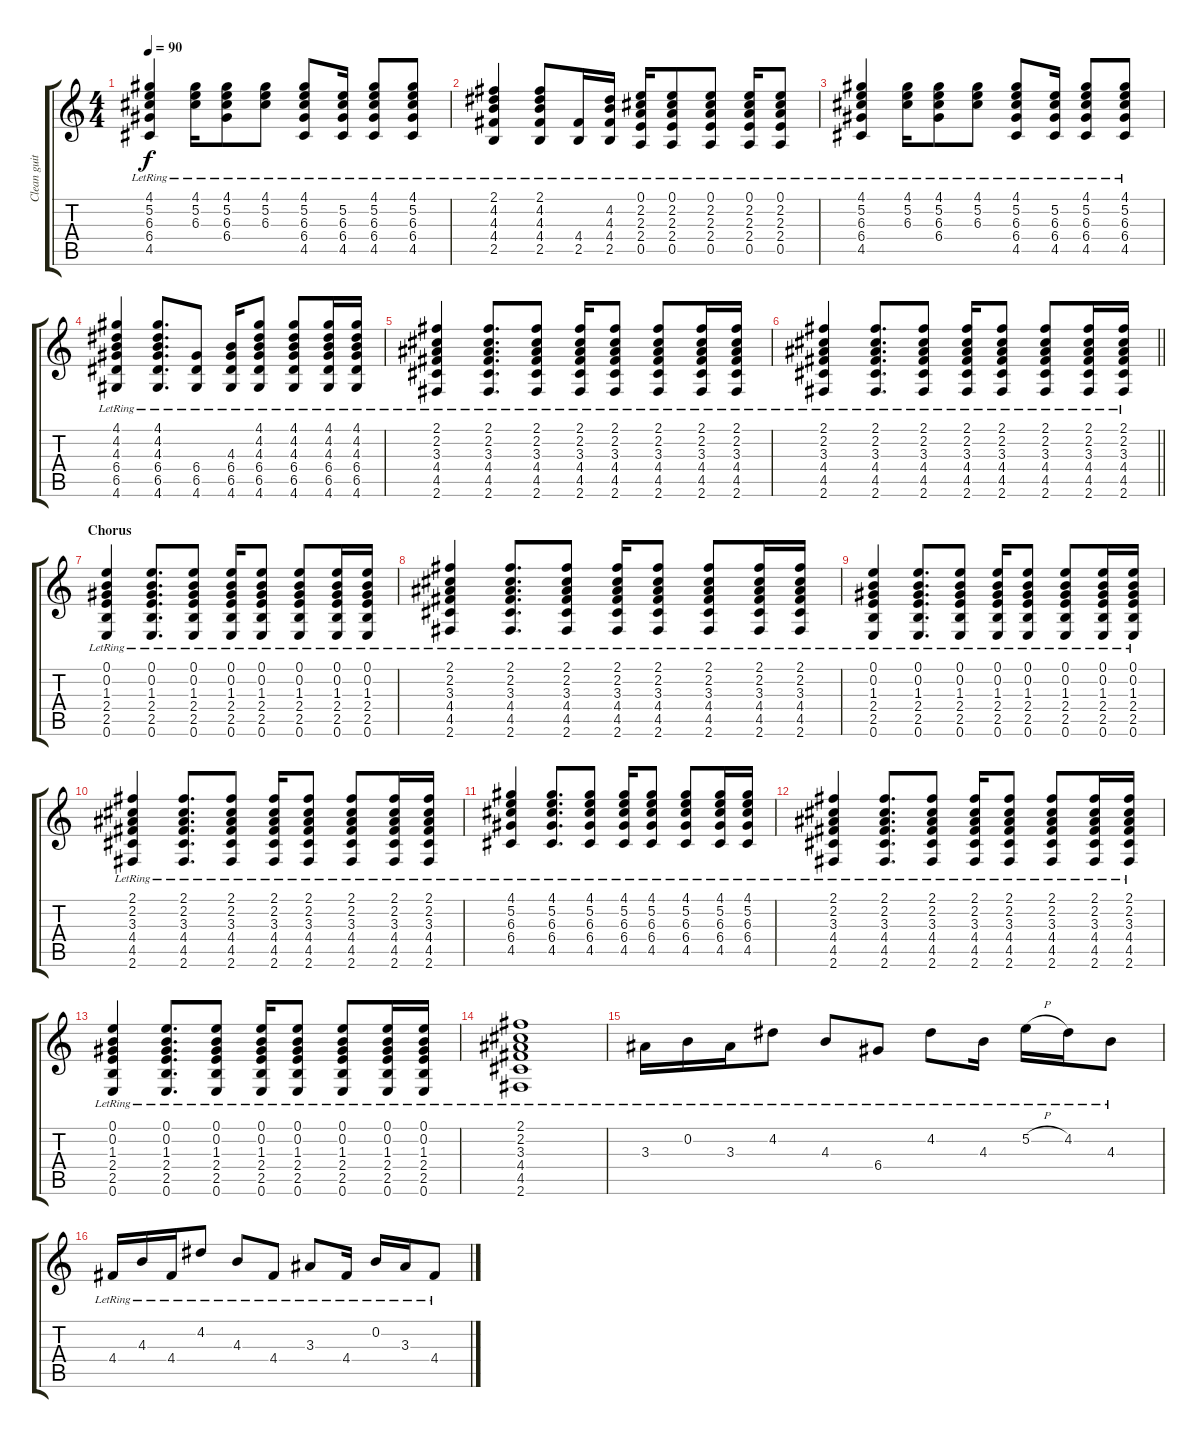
\track ("Clean guitar 1" "Clean guit") {instrument acousticguitarsteel}
\staff {score tabs}
\tuning (E4 B3 G3 D3 A2 E2) {hide}
\ts (4 4)
\tempo 90
\clef g2
\ks c
(4.1{lr} 5.2{lr} 6.3{lr} 6.4{lr} 4.5{lr}).4{dy f} (4.1{lr} 5.2{lr} 6.3{lr}).16 (4.1{lr} 5.2{lr} 6.3{lr} 6.4{lr}).8 (4.1{lr} 5.2{lr} 6.3{lr}).8 (4.1{lr} 5.2{lr} 6.3{lr} 6.4{lr} 4.5{lr}).8 (5.2{lr} 6.3{lr} 6.4{lr} 4.5{lr}).16 (4.1{lr} 5.2{lr} 6.3{lr} 6.4{lr} 4.5{lr}).8 (4.1{lr} 5.2{lr} 6.3{lr} 6.4{lr} 4.5{lr}).8 |
(2.1{lr} 4.2{lr} 4.3{lr} 4.4{lr} 2.5{lr}).4 (2.1{lr} 4.2{lr} 4.3{lr} 4.4{lr} 2.5{lr}).8 (4.4{lr} 2.5{lr}).16 (4.2{lr} 4.3{lr} 4.4{lr} 2.5{lr}).16 (0.1{lr} 2.2{lr} 2.3{lr} 2.4{lr} 0.5{lr}).16 (0.1{lr} 2.2{lr} 2.3{lr} 2.4{lr} 0.5{lr}).8 (0.1{lr} 2.2{lr} 2.3{lr} 2.4{lr} 0.5{lr}).8 (0.1{lr} 2.2{lr} 2.3{lr} 2.4{lr} 0.5{lr}).16 (0.1{lr} 2.2{lr} 2.3{lr} 2.4{lr} 0.5{lr}).8 |
(4.1{lr} 5.2{lr} 6.3{lr} 6.4{lr} 4.5{lr}).4 (4.1{lr} 5.2{lr} 6.3{lr}).16 (4.1{lr} 5.2{lr} 6.3{lr} 6.4{lr}).8 (4.1{lr} 5.2{lr} 6.3{lr}).8 (4.1{lr} 5.2{lr} 6.3{lr} 6.4{lr} 4.5{lr}).8 (5.2{lr} 6.3{lr} 6.4{lr} 4.5{lr}).16 (4.1{lr} 5.2{lr} 6.3{lr} 6.4{lr} 4.5{lr}).8 (4.1{lr} 5.2{lr} 6.3{lr} 6.4{lr} 4.5{lr}).8 |
(4.1{lr} 4.2{lr} 4.3{lr} 6.4{lr} 6.5{lr} 4.6{lr}).4 (4.1{lr} 4.2{lr} 4.3{lr} 6.4{lr} 6.5{lr} 4.6{lr}).8{d} (6.4{lr} 6.5{lr} 4.6{lr}).8 (4.3{lr} 6.4{lr} 6.5{lr} 4.6{lr}).16 (4.1{lr} 4.2{lr} 4.3{lr} 6.4{lr} 6.5{lr} 4.6{lr}).8 (4.1{lr} 4.2{lr} 4.3{lr} 6.4{lr} 6.5{lr} 4.6{lr}).8 (4.1{lr} 4.2{lr} 4.3{lr} 6.4{lr} 6.5{lr} 4.6{lr}).16 (4.1{lr} 4.2{lr} 4.3{lr} 6.4{lr} 6.5{lr} 4.6{lr}).16 |
(2.1{lr} 2.2{lr} 3.3{lr} 4.4{lr} 4.5{lr} 2.6{lr}).4 (2.1{lr} 2.2{lr} 3.3{lr} 4.4{lr} 4.5{lr} 2.6{lr}).8{d} (2.1{lr} 2.2{lr} 3.3{lr} 4.4{lr} 4.5{lr} 2.6{lr}).8 (2.1{lr} 2.2{lr} 3.3{lr} 4.4{lr} 4.5{lr} 2.6{lr}).16 (2.1{lr} 2.2{lr} 3.3{lr} 4.4{lr} 4.5{lr} 2.6{lr}).8 (2.1{lr} 2.2{lr} 3.3{lr} 4.4{lr} 4.5{lr} 2.6{lr}).8 (2.1{lr} 2.2{lr} 3.3{lr} 4.4{lr} 4.5{lr} 2.6{lr}).16 (2.1{lr} 2.2{lr} 3.3{lr} 4.4{lr} 4.5{lr} 2.6{lr}).16 |
\barLineRight lightlight
(2.1{lr} 2.2{lr} 3.3{lr} 4.4{lr} 4.5{lr} 2.6{lr}).4 (2.1{lr} 2.2{lr} 3.3{lr} 4.4{lr} 4.5{lr} 2.6{lr}).8{d} (2.1{lr} 2.2{lr} 3.3{lr} 4.4{lr} 4.5{lr} 2.6{lr}).8 (2.1{lr} 2.2{lr} 3.3{lr} 4.4{lr} 4.5{lr} 2.6{lr}).16 (2.1{lr} 2.2{lr} 3.3{lr} 4.4{lr} 4.5{lr} 2.6{lr}).8 (2.1{lr} 2.2{lr} 3.3{lr} 4.4{lr} 4.5{lr} 2.6{lr}).8 (2.1{lr} 2.2{lr} 3.3{lr} 4.4{lr} 4.5{lr} 2.6{lr}).16 (2.1{lr} 2.2{lr} 3.3{lr} 4.4{lr} 4.5{lr} 2.6{lr}).16 |
\section ("" "Chorus")
(0.1{lr} 0.2{lr} 1.3{lr} 2.4{lr} 2.5{lr} 0.6{lr}).4 (0.1{lr} 0.2{lr} 1.3{lr} 2.4{lr} 2.5{lr} 0.6{lr}).8{d} (0.1{lr} 0.2{lr} 1.3{lr} 2.4{lr} 2.5{lr} 0.6{lr}).8 (0.1{lr} 0.2{lr} 1.3{lr} 2.4{lr} 2.5{lr} 0.6{lr}).16 (0.1{lr} 0.2{lr} 1.3{lr} 2.4{lr} 2.5{lr} 0.6{lr}).8 (0.1{lr} 0.2{lr} 1.3{lr} 2.4{lr} 2.5{lr} 0.6{lr}).8 (0.1{lr} 0.2{lr} 1.3{lr} 2.4{lr} 2.5{lr} 0.6{lr}).16 (0.1{lr} 0.2{lr} 1.3{lr} 2.4{lr} 2.5{lr} 0.6{lr}).16 |
(2.1{lr} 2.2{lr} 3.3{lr} 4.4{lr} 4.5{lr} 2.6{lr}).4 (2.1{lr} 2.2{lr} 3.3{lr} 4.4{lr} 4.5{lr} 2.6{lr}).8{d} (2.1{lr} 2.2{lr} 3.3{lr} 4.4{lr} 4.5{lr} 2.6{lr}).8 (2.1{lr} 2.2{lr} 3.3{lr} 4.4{lr} 4.5{lr} 2.6{lr}).16 (2.1{lr} 2.2{lr} 3.3{lr} 4.4{lr} 4.5{lr} 2.6{lr}).8 (2.1{lr} 2.2{lr} 3.3{lr} 4.4{lr} 4.5{lr} 2.6{lr}).8 (2.1{lr} 2.2{lr} 3.3{lr} 4.4{lr} 4.5{lr} 2.6{lr}).16 (2.1{lr} 2.2{lr} 3.3{lr} 4.4{lr} 4.5{lr} 2.6{lr}).16 |
(0.1{lr} 0.2{lr} 1.3{lr} 2.4{lr} 2.5{lr} 0.6{lr}).4 (0.1{lr} 0.2{lr} 1.3{lr} 2.4{lr} 2.5{lr} 0.6{lr}).8{d} (0.1{lr} 0.2{lr} 1.3{lr} 2.4{lr} 2.5{lr} 0.6{lr}).8 (0.1{lr} 0.2{lr} 1.3{lr} 2.4{lr} 2.5{lr} 0.6{lr}).16 (0.1{lr} 0.2{lr} 1.3{lr} 2.4{lr} 2.5{lr} 0.6{lr}).8 (0.1{lr} 0.2{lr} 1.3{lr} 2.4{lr} 2.5{lr} 0.6{lr}).8 (0.1{lr} 0.2{lr} 1.3{lr} 2.4{lr} 2.5{lr} 0.6{lr}).16 (0.1{lr} 0.2{lr} 1.3{lr} 2.4{lr} 2.5{lr} 0.6{lr}).16 |
(2.1{lr} 2.2{lr} 3.3{lr} 4.4{lr} 4.5{lr} 2.6{lr}).4 (2.1{lr} 2.2{lr} 3.3{lr} 4.4{lr} 4.5{lr} 2.6{lr}).8{d} (2.1{lr} 2.2{lr} 3.3{lr} 4.4{lr} 4.5{lr} 2.6{lr}).8 (2.1{lr} 2.2{lr} 3.3{lr} 4.4{lr} 4.5{lr} 2.6{lr}).16 (2.1{lr} 2.2{lr} 3.3{lr} 4.4{lr} 4.5{lr} 2.6{lr}).8 (2.1{lr} 2.2{lr} 3.3{lr} 4.4{lr} 4.5{lr} 2.6{lr}).8 (2.1{lr} 2.2{lr} 3.3{lr} 4.4{lr} 4.5{lr} 2.6{lr}).16 (2.1{lr} 2.2{lr} 3.3{lr} 4.4{lr} 4.5{lr} 2.6{lr}).16 |
(4.1{lr} 5.2{lr} 6.3{lr} 6.4{lr} 4.5{lr}).4 (4.1{lr} 5.2{lr} 6.3{lr} 6.4{lr} 4.5{lr}).8{d} (4.1{lr} 5.2{lr} 6.3{lr} 6.4{lr} 4.5{lr}).8 (4.1{lr} 5.2{lr} 6.3{lr} 6.4{lr} 4.5{lr}).16 (4.1{lr} 5.2{lr} 6.3{lr} 6.4{lr} 4.5{lr}).8 (4.1{lr} 5.2{lr} 6.3{lr} 6.4{lr} 4.5{lr}).8 (4.1{lr} 5.2{lr} 6.3{lr} 6.4{lr} 4.5{lr}).16 (4.1{lr} 5.2{lr} 6.3{lr} 6.4{lr} 4.5{lr}).16 |
(2.1{lr} 2.2{lr} 3.3{lr} 4.4{lr} 4.5{lr} 2.6{lr}).4 (2.1{lr} 2.2{lr} 3.3{lr} 4.4{lr} 4.5{lr} 2.6{lr}).8{d} (2.1{lr} 2.2{lr} 3.3{lr} 4.4{lr} 4.5{lr} 2.6{lr}).8 (2.1{lr} 2.2{lr} 3.3{lr} 4.4{lr} 4.5{lr} 2.6{lr}).16 (2.1{lr} 2.2{lr} 3.3{lr} 4.4{lr} 4.5{lr} 2.6{lr}).8 (2.1{lr} 2.2{lr} 3.3{lr} 4.4{lr} 4.5{lr} 2.6{lr}).8 (2.1{lr} 2.2{lr} 3.3{lr} 4.4{lr} 4.5{lr} 2.6{lr}).16 (2.1{lr} 2.2{lr} 3.3{lr} 4.4{lr} 4.5{lr} 2.6{lr}).16 |
(0.1{lr} 0.2{lr} 1.3{lr} 2.4{lr} 2.5{lr} 0.6{lr}).4 (0.1{lr} 0.2{lr} 1.3{lr} 2.4{lr} 2.5{lr} 0.6{lr}).8{d} (0.1{lr} 0.2{lr} 1.3{lr} 2.4{lr} 2.5{lr} 0.6{lr}).8 (0.1{lr} 0.2{lr} 1.3{lr} 2.4{lr} 2.5{lr} 0.6{lr}).16 (0.1{lr} 0.2{lr} 1.3{lr} 2.4{lr} 2.5{lr} 0.6{lr}).8 (0.1{lr} 0.2{lr} 1.3{lr} 2.4{lr} 2.5{lr} 0.6{lr}).8 (0.1{lr} 0.2{lr} 1.3{lr} 2.4{lr} 2.5{lr} 0.6{lr}).16 (0.1{lr} 0.2{lr} 1.3{lr} 2.4{lr} 2.5{lr} 0.6{lr}).16 |
(2.1{lr} 2.2{lr} 3.3{lr} 4.4{lr} 4.5{lr} 2.6{lr}).1 |
3.3{lr}.16 0.2{lr}.16 3.3{lr}.16 4.2{lr}.8 4.3{lr}.8 6.4{lr}.8 4.2{lr}.8 4.3{lr}.16 5.2{h lr}.16 4.2{lr}.16 4.3{lr}.8 |
4.4{lr}.16 4.3{lr}.16 4.4{lr}.16 4.2{lr}.8 4.3{lr}.8 4.4{lr}.8 3.3{lr}.8 4.4{lr}.16 0.2{lr}.16 3.3{lr}.16 4.4{lr}.8
